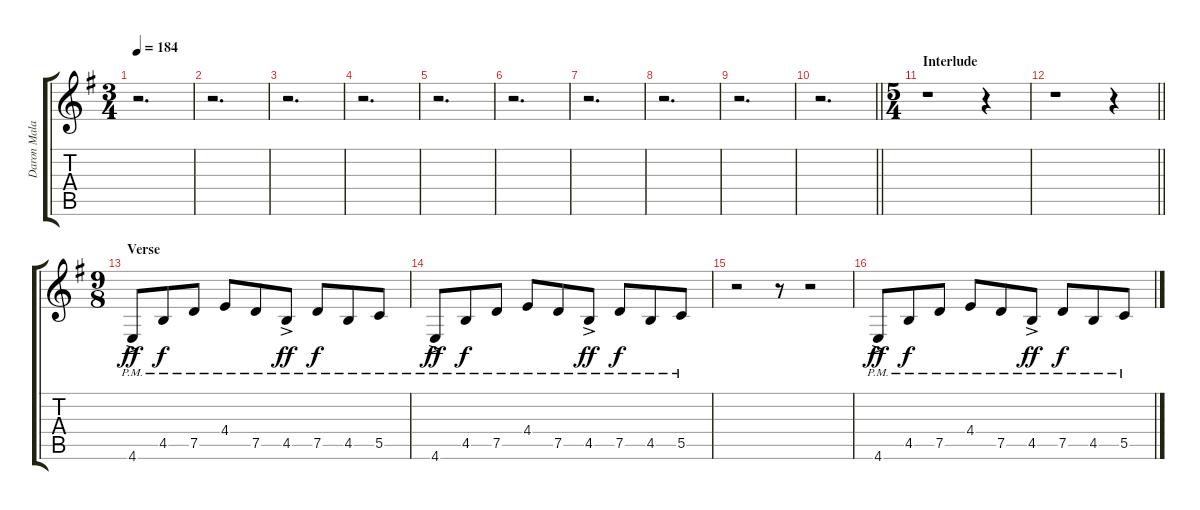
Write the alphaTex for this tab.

\track ("Daron Malakian [Guitar 4]" "Daron Mala") {instrument distortionguitar}
\staff {score tabs}
\tuning (D4 A3 F3 C3 G2 C2) {hide}
\ts (3 4)
\tempo 184
\clef g2
\ks eminor
r.2{d dy f} |
r.2{d} |
r.2{d} |
r.2{d} |
r.2{d} |
r.2{d} |
r.2{d} |
r.2{d} |
r.2{d} |
\barLineRight lightlight
r.2{d} |
\ts (5 4)
\section ("" "Interlude")
r.1 r.4 |
\barLineRight lightlight
r.1 r.4 |
\ts (9 8)
\section ("" "Verse")
4.6{ac pm}.8{dy ff} 4.5{pm}.8{dy f} 7.5{pm}.8 4.4{pm}.8 7.5{pm}.8 4.5{ac pm}.8{dy ff} 7.5{pm}.8{dy f} 4.5{pm}.8 5.5{pm}.8 |
4.6{ac pm}.8{dy ff} 4.5{pm}.8{dy f} 7.5{pm}.8 4.4{pm}.8 7.5{pm}.8 4.5{ac pm}.8{dy ff} 7.5{pm}.8{dy f} 4.5{pm}.8 5.5{pm}.8 |
r.2 r.8 r.2 |
4.6{ac pm}.8{dy ff} 4.5{pm}.8{dy f} 7.5{pm}.8 4.4{pm}.8 7.5{pm}.8 4.5{ac pm}.8{dy ff} 7.5{pm}.8{dy f} 4.5{pm}.8 5.5{pm}.8
